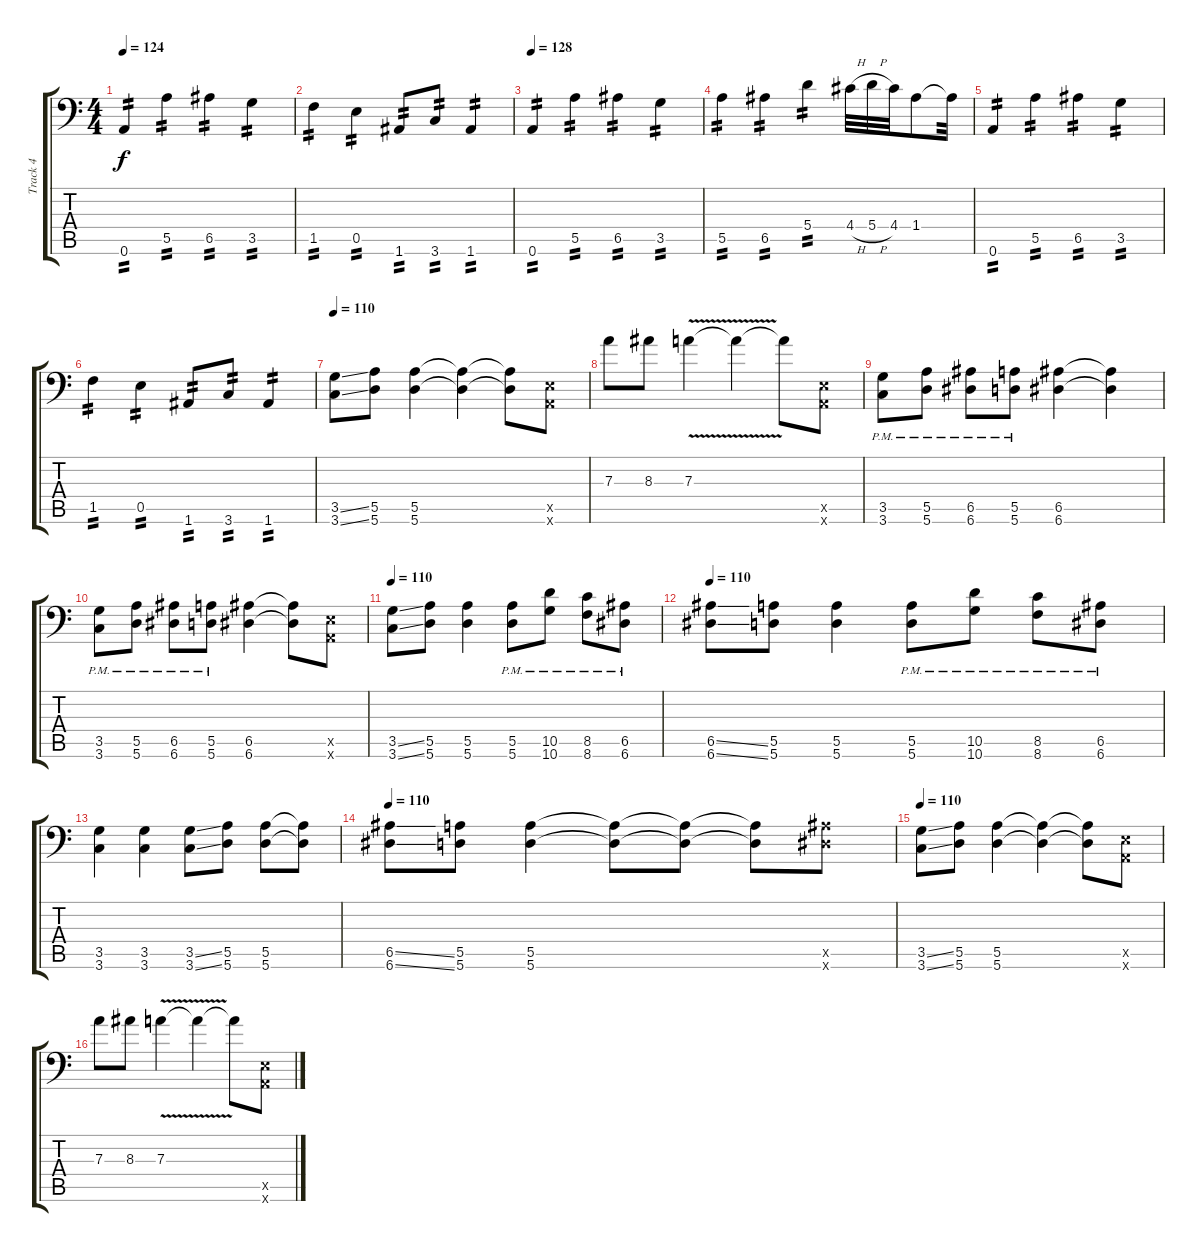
\track ("Track 4" "Track 4") {instrument overdrivenguitar}
\staff {score tabs}
\tuning (B3 Gb3 D3 A2 E2 A1) {hide}
\ts (4 4)
\tempo 124
\clef f4
\ks c
0.6.4{tp 2 dy f} 5.5.4{tp 2} 6.5.4{tp 2} 3.5.4{tp 2} |
1.5.4{tp 2} 0.5.4{tp 2} 1.6.8{tp 2} 3.6.8{tp 2} 1.6.4{tp 2} |
\tempo 128
0.6.4{tp 2} 5.5.4{tp 2} 6.5.4{tp 2} 3.5.4{tp 2} |
5.5.4{tp 2} 6.5.4{tp 2} 5.4.4{tp 2} 4.4{h}.32 5.4{h}.32 4.4.32 1.4.8 1.4{t}.32 |
0.6.4{tp 2} 5.5.4{tp 2} 6.5.4{tp 2} 3.5.4{tp 2} |
1.5.4{tp 2} 0.5.4{tp 2} 1.6.8{tp 2} 3.6.8{tp 2} 1.6.4{tp 2} |
\tempo 110
(3.5{ss} 3.6{ss}).8 (5.5 5.6).8 (5.5 5.6).4 (5.5{t} 5.6{t}).4 (5.5{t} 5.6{t}).8 (0.5{x} 0.6{x}).8 |
7.3.8 8.3.8 7.3{v}.4 7.3{t}.4 7.3{t}.8 (0.5{x} 0.6{x}).8 |
(3.5{pm} 3.6{pm}).8 (5.5{pm} 5.6{pm}).8 (6.5{pm} 6.6{pm}).8 (5.5{pm} 5.6{pm}).8 (6.5 6.6).4 (6.5{t} 6.6{t}).4 |
(3.5{pm} 3.6{pm}).8 (5.5{pm} 5.6{pm}).8 (6.5{pm} 6.6{pm}).8 (5.5{pm} 5.6{pm}).8 (6.5 6.6).4 (6.5{t} 6.6{t}).8 (0.5{x} 0.6{x}).8 |
\tempo 110
(3.5{ss} 3.6{ss}).8 (5.5 5.6).8 (5.5 5.6).4 (5.5{pm} 5.6{pm}).8 (10.5{pm} 10.6{pm}).8 (8.5{pm} 8.6{pm}).8 (6.5{pm} 6.6{pm}).8 |
\tempo 110
(6.5{ss} 6.6{ss}).8 (5.5 5.6).8 (5.5 5.6).4 (5.5{pm} 5.6{pm}).8 (10.5{pm} 10.6{pm}).8 (8.5{pm} 8.6{pm}).8 (6.5{pm} 6.6{pm}).8 |
(3.5 3.6).4 (3.5 3.6).4 (3.5{ss} 3.6{ss}).8 (5.5 5.6).8 (5.5 5.6).8 (5.5{t} 5.6{t}).8 |
\tempo 110
(6.5{ss} 6.6{ss}).8 (5.5 5.6).8 (5.5 5.6).4 (5.5{t} 5.6{t}).8 (5.5{t} 5.6{t}).8 (5.5{t} 5.6{t}).8 (6.5{x} 6.6{x}).8 |
\tempo 110
(3.5{ss} 3.6{ss}).8 (5.5 5.6).8 (5.5 5.6).4 (5.5{t} 5.6{t}).4 (5.5{t} 5.6{t}).8 (0.5{x} 0.6{x}).8 |
7.3.8 8.3.8 7.3{v}.4 7.3{t}.4 7.3{t}.8 (0.5{x} 0.6{x}).8
